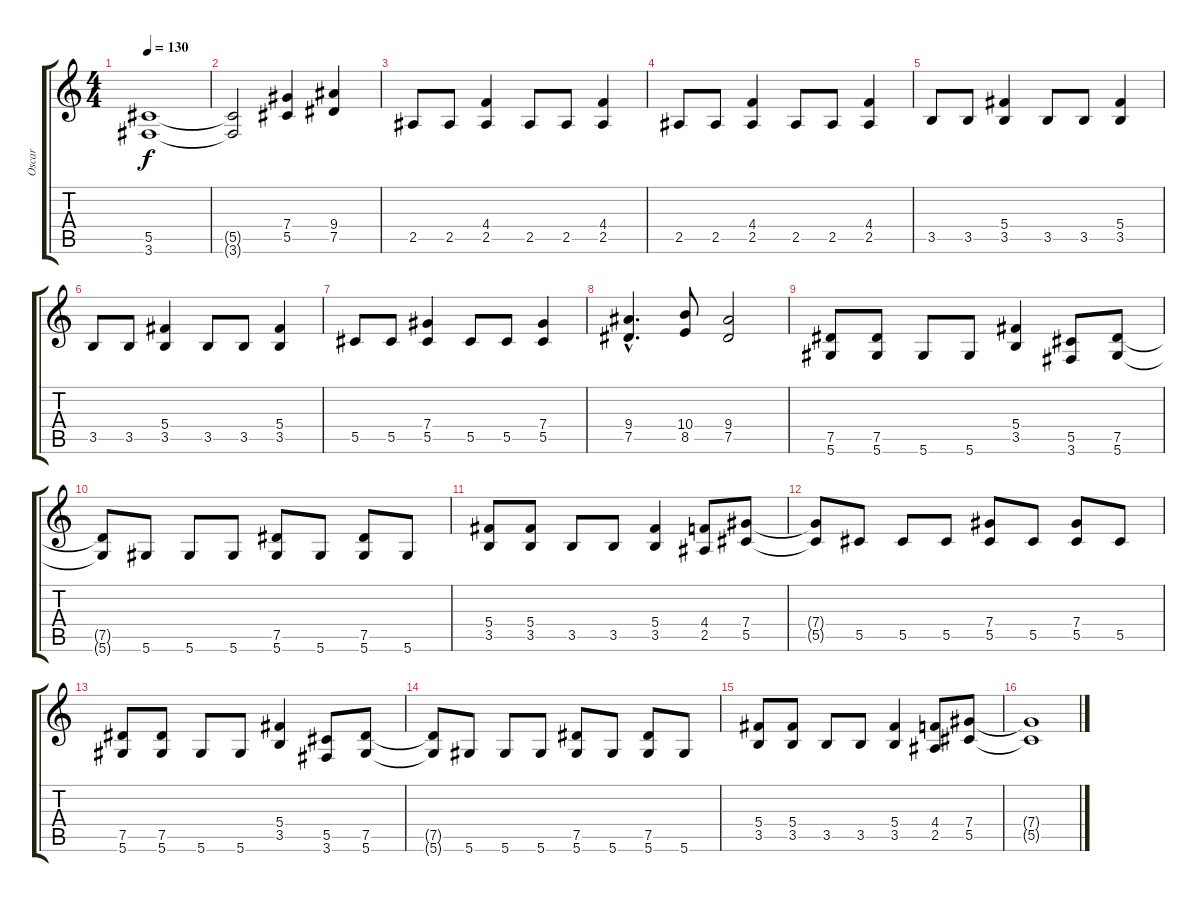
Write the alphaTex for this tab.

\track ("Oscar" "Oscar") {instrument distortionguitar}
\staff {score tabs}
\tuning (Eb4 Bb3 Gb3 Db3 Ab2 Eb2) {hide}
\ts (4 4)
\tempo 130
\clef g2
\ks c
(5.5 3.6).1{dy f} |
(5.5{t} 3.6{t}).2 (7.4 5.5).4 (9.4 7.5).4 |
2.5.8 2.5.8 (4.4 2.5).4 2.5.8 2.5.8 (4.4 2.5).4 |
2.5.8 2.5.8 (4.4 2.5).4 2.5.8 2.5.8 (4.4 2.5).4 |
3.5.8 3.5.8 (5.4 3.5).4 3.5.8 3.5.8 (5.4 3.5).4 |
3.5.8 3.5.8 (5.4 3.5).4 3.5.8 3.5.8 (5.4 3.5).4 |
5.5.8 5.5.8 (7.4 5.5).4 5.5.8 5.5.8 (7.4 5.5).4 |
(9.4{hac} 7.5{hac}).4{d} (10.4 8.5).8 (9.4 7.5).2 |
(7.5 5.6).8 (7.5 5.6).8 5.6.8 5.6.8 (5.4 3.5).4 (5.5 3.6).8 (7.5 5.6).8 |
(7.5{t} 5.6{t}).8 5.6.8 5.6.8 5.6.8 (7.5 5.6).8 5.6.8 (7.5 5.6).8 5.6.8 |
(5.4 3.5).8 (5.4 3.5).8 3.5.8 3.5.8 (5.4 3.5).4 (4.4 2.5).8 (7.4 5.5).8 |
(7.4{t} 5.5{t}).8 5.5.8 5.5.8 5.5.8 (7.4 5.5).8 5.5.8 (7.4 5.5).8 5.5.8 |
(7.5 5.6).8 (7.5 5.6).8 5.6.8 5.6.8 (5.4 3.5).4 (5.5 3.6).8 (7.5 5.6).8 |
(7.5{t} 5.6{t}).8 5.6.8 5.6.8 5.6.8 (7.5 5.6).8 5.6.8 (7.5 5.6).8 5.6.8 |
(5.4 3.5).8 (5.4 3.5).8 3.5.8 3.5.8 (5.4 3.5).4 (4.4 2.5).8 (7.4 5.5).8 |
(7.4{t} 5.5{t}).1
